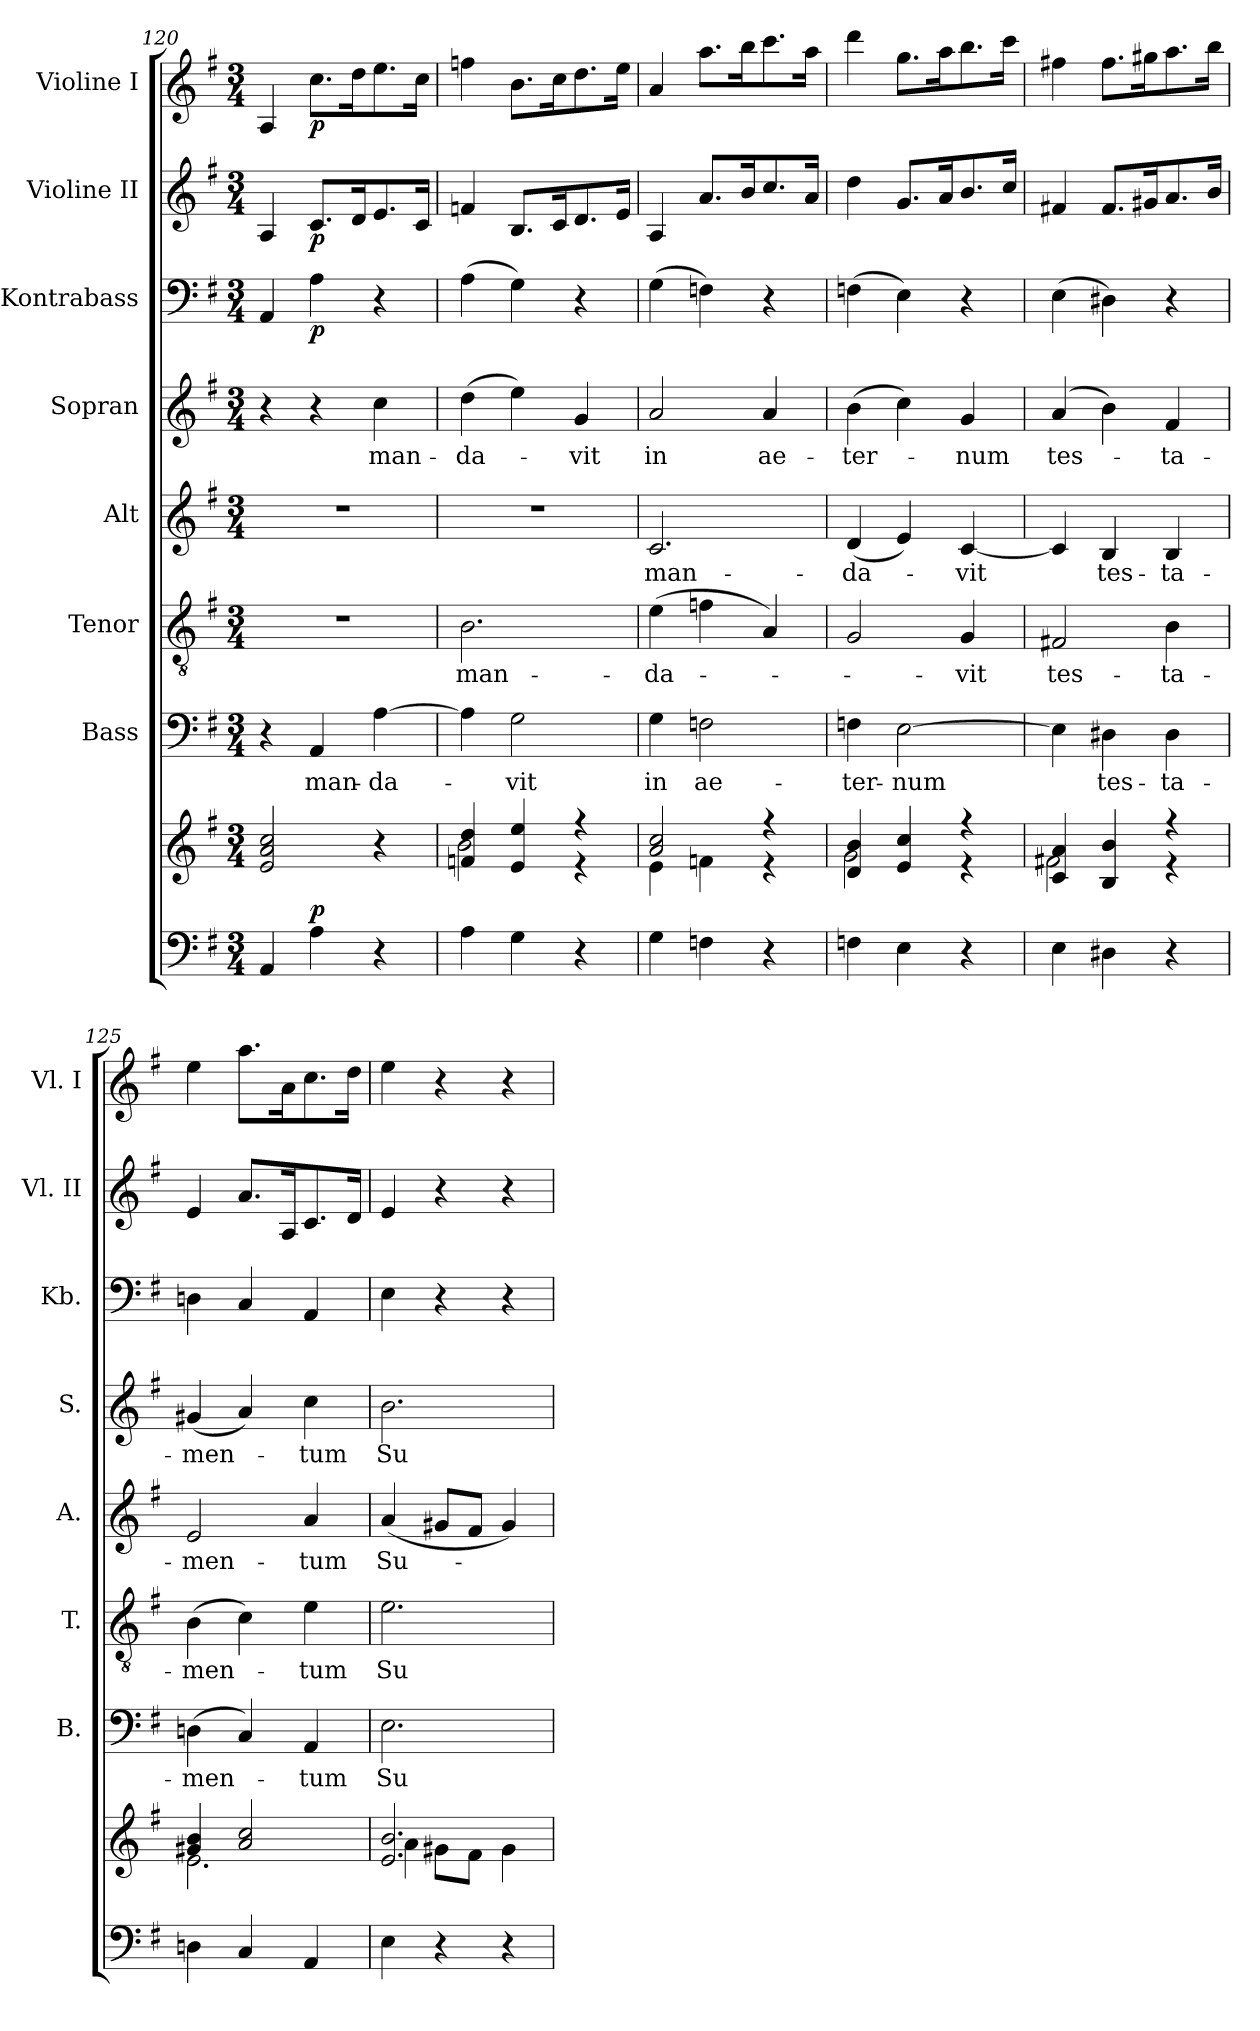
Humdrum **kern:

**kern	**kern	**dynam	**kern	**text	**kern	**text	**kern	**text	**kern	**text	**kern	**dynam	**kern	**dynam	**kern	**dynam
*part8	*part8	*part8	*part7	*part7	*part6	*part6	*part5	*part5	*part4	*part4	*part3	*part3	*part2	*part2	*part1	*part1
*staff9	*staff8	*staff8/9	*staff7	*staff7	*staff6	*staff6	*staff5	*staff5	*staff4	*staff4	*staff3	*staff3	*staff2	*staff2	*staff1	*staff1
*	*	*	*I"Bass	*	*I"Tenor	*	*I"Alt	*	*I"Sopran	*	*I"Kontrabass	*	*I"Violine II	*	*I"Violine I	*
*	*	*	*I'B.	*	*I'T.	*	*I'A.	*	*I'S.	*	*I'Kb.	*	*I'Vl. II	*	*I'Vl. I	*
*clefF4	*clefG2	*	*clefF4	*	*clefGv2	*	*clefG2	*	*clefG2	*	*clefF4	*	*clefG2	*	*clefG2	*
*	*	*	*	*	*	*	*	*	*	*	*ITrd7c12	*	*	*	*	*
*k[f#]	*k[f#]	*	*k[f#]	*	*k[f#]	*	*k[f#]	*	*k[f#]	*	*k[f#]	*	*k[f#]	*	*k[f#]	*
*G:	*G:	*	*G:	*	*G:	*	*G:	*	*G:	*	*G:	*	*G:	*	*G:	*
*M3/4	*M3/4	*	*M3/4	*	*M3/4	*	*M3/4	*	*M3/4	*	*M3/4	*	*M3/4	*	*M3/4	*
=120	=120	=120	=120	=120	=120	=120	=120	=120	=120	=120	=120	=120	=120	=120	=120	=120
4AA/	2e/ 2a/ 2cc/	.	4r	.	2.r	.	2.r	.	4r	.	4AAA/	.	4A/	.	4A/	.
!	!	!LO:DY:a=2	!	!LO:LY:b	!	!	!	!	!	!	!	!LO:DY:b	!	!LO:DY:b	!	!LO:DY:b
4A\	.	p	4AA/	man-	.	.	.	.	4r	.	4AA\	p	8.c/L	p	8.cc\L	p
.	.	.	.	.	.	.	.	.	.	.	.	.	16d/k	.	16dd\k	.
!	!	!	!	!LO:LY:b	!	!	!	!	!	!LO:LY:b	!	!	!	!	!	!
4r	4r	.	[4A\	-da-	.	.	.	.	4cc\	man-	4r	.	8.e/	.	8.ee\	.
.	.	.	.	.	.	.	.	.	.	.	.	.	16c/Jk	.	16cc\Jk	.
=121	=121	=121	=121	=121	=121	=121	=121	=121	=121	=121	=121	=121	=121	=121	=121	=121
*	*^	*	*	*	*	*	*	*	*	*	*	*	*	*	*	*
!	!	!	!	!	!	!	!LO:LY:b	!	!	!	!LO:LY:b	!	!	!	!	!	!
4A\	4fn/ 4dd/	2b\	.	4A\]	.	2.B\	man-	2.r	.	(>4dd\	-da-	(>4AA\	.	4fn/	.	4ffn\	.
!	!	!	!	!	!LO:LY:b	!	!	!	!	!	!	!	!	!	!	!	!
4G\	4e/ 4ee/	.	.	2G\	-vit	.	.	.	.	4ee\)	.	4GG\)	.	8.B/L	.	8.b\L	.
.	.	.	.	.	.	.	.	.	.	.	.	.	.	16c/k	.	16cc\k	.
!	!	!	!	!	!	!	!	!	!	!	!LO:LY:b	!	!	!	!	!	!
4r	4r	4r	.	.	.	.	.	.	.	4g/	-vit	4r	.	8.d/	.	8.dd\	.
.	.	.	.	.	.	.	.	.	.	.	.	.	.	16e/Jk	.	16ee\Jk	.
=122	=122	=122	=122	=122	=122	=122	=122	=122	=122	=122	=122	=122	=122	=122	=122	=122	=122
!	!	!	!	!	!LO:LY:b	!	!LO:LY:b	!	!LO:LY:b	!	!LO:LY:b	!	!	!	!	!	!
4G\	2a/ 2cc/	4e\	.	4G\	in	(>4e\	-da-	2.c/	man-	2a/	in	(>4GG\	.	4A/	.	4a/	.
!	!	!	!	!	!LO:LY:b	!	!	!	!	!	!	!	!	!	!	!	!
4Fn\	.	4fn\	.	2Fn\	ae-	4fn\	.	.	.	.	.	4FFn\)	.	8.a/L	.	8.aa\L	.
.	.	.	.	.	.	.	.	.	.	.	.	.	.	16b/k	.	16bb\k	.
!	!	!	!	!	!	!	!	!	!	!	!LO:LY:b	!	!	!	!	!	!
4r	4r	4r	.	.	.	4A/)	.	.	.	4a/	ae-	4r	.	8.cc/	.	8.ccc\	.
.	.	.	.	.	.	.	.	.	.	.	.	.	.	16a/Jk	.	16aa\Jk	.
=123	=123	=123	=123	=123	=123	=123	=123	=123	=123	=123	=123	=123	=123	=123	=123	=123	=123
!	!	!	!	!	!LO:LY:b	!	!	!	!LO:LY:b	!	!LO:LY:b	!	!	!	!	!	!
4Fn\	4d/ 4b/	2g\	.	4Fn\	-ter-	2G/	.	(<4d/	-da-	(>4b\	-ter-	(>4FFn\	.	4dd\	.	4ddd\	.
!	!	!	!	!	!LO:LY:b	!	!	!	!	!	!	!	!	!	!	!	!
4E\	4e/ 4cc/	.	.	[2E\	-num	.	.	4e/)	.	4cc\)	.	4EE\)	.	8.g/L	.	8.gg\L	.
.	.	.	.	.	.	.	.	.	.	.	.	.	.	16a/k	.	16aa\k	.
!	!	!	!	!	!	!	!LO:LY:b	!	!LO:LY:b	!	!LO:LY:b	!	!	!	!	!	!
4r	4r	4r	.	.	.	4G/	-vit	[4c/	-vit	4g/	-num	4r	.	8.b/	.	8.bb\	.
.	.	.	.	.	.	.	.	.	.	.	.	.	.	16cc/Jk	.	16ccc\Jk	.
=124	=124	=124	=124	=124	=124	=124	=124	=124	=124	=124	=124	=124	=124	=124	=124	=124	=124
!	!	!	!	!	!	!	!LO:LY:b	!	!	!	!LO:LY:b	!	!	!	!	!	!
4E\	4c/ 4a/	2f#X\	.	4E\]	.	2F#X/	tes-	4c/]	.	(4a/	tes-	(>4EE\	.	4f#X/	.	4ff#X\	.
!	!	!	!	!	!LO:LY:b	!	!	!	!LO:LY:b	!	!	!	!	!	!	!	!
4D#X\	4B/ 4b/	.	.	4D#X\	tes-	.	.	4B/	tes-	4b\)	.	4DD#X\)	.	8.f#/L	.	8.ff#\L	.
.	.	.	.	.	.	.	.	.	.	.	.	.	.	16g#X/k	.	16gg#X\k	.
!	!	!	!	!	!LO:LY:b	!	!LO:LY:b	!	!LO:LY:b	!	!LO:LY:b	!	!	!	!	!	!
4r	4r	4r	.	4D#\	-ta-	4B\	-ta-	4B/	-ta-	4f#/	-ta-	4r	.	8.a/	.	8.aa\	.
.	.	.	.	.	.	.	.	.	.	.	.	.	.	16b/Jk	.	16bb\Jk	.
=125	=125	=125	=125	=125	=125	=125	=125	=125	=125	=125	=125	=125	=125	=125	=125	=125	=125
!	!	!	!	!	!LO:LY:b	!	!LO:LY:b	!	!LO:LY:b	!	!LO:LY:b	!	!	!	!	!	!
4Dn\	4g#X/ 4b/	2.e\	.	(>4Dn\	-men-	(>4B\	-men-	2e/	-men-	(<4g#X/	-men-	4DDn\	.	4e/	.	4ee\	.
4C/	2a/ 2cc/	.	.	4C/)	.	4c\)	.	.	.	4a/)	.	4CC/	.	8.a/L	.	8.aa\L	.
.	.	.	.	.	.	.	.	.	.	.	.	.	.	16A/k	.	16a\k	.
!	!	!	!	!	!LO:LY:b	!	!LO:LY:b	!	!LO:LY:b	!	!LO:LY:b	!	!	!	!	!	!
4AA/	.	.	.	4AA/	-tum	4e\	-tum	4a/	-tum	4cc\	-tum	4AAA/	.	8.c/	.	8.cc\	.
.	.	.	.	.	.	.	.	.	.	.	.	.	.	16d/Jk	.	16dd\Jk	.
=126	=126	=126	=126	=126	=126	=126	=126	=126	=126	=126	=126	=126	=126	=126	=126	=126	=126
!	!	!	!	!	!LO:LY:b	!	!LO:LY:b	!	!LO:LY:b	!	!LO:LY:b	!	!	!	!	!	!
4E\	2.e/ 2.b/	4a\	.	2.E\	Su-	2.e\	Su-	(<4a/	Su-	2.b\	Su-	4EE\	.	4e/	.	4ee\	.
4r	.	8g#X\L	.	.	.	.	.	8g#X/L	.	.	.	4r	.	4r	.	4r	.
.	.	8f#\J	.	.	.	.	.	8f#/J	.	.	.	.	.	.	.	.	.
4r	.	4g#\	.	.	.	.	.	4g#/)	.	.	.	4r	.	4r	.	4r	.
*	*v	*v	*	*	*	*	*	*	*	*	*	*	*	*	*	*	*
=	=	=	=	=	=	=	=	=	=	=	=	=	=	=	=	=
*-	*-	*-	*-	*-	*-	*-	*-	*-	*-	*-	*-	*-	*-	*-	*-	*-
